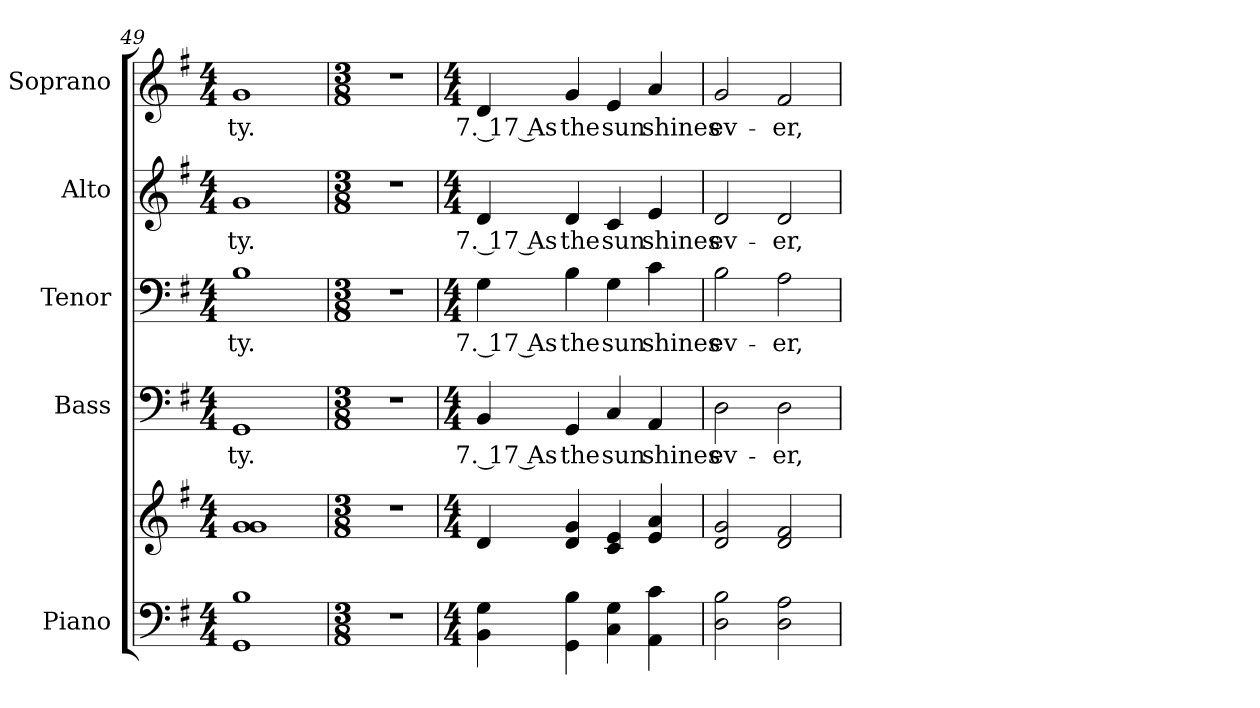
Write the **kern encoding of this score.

**kern	**kern	**kern	**text	**kern	**text	**kern	**text	**kern	**text
*part5	*part5	*part4	*part4	*part3	*part3	*part2	*part2	*part1	*part1
*staff6	*staff5	*staff4	*staff4	*staff3	*staff3	*staff2	*staff2	*staff1	*staff1
*I"Piano	*	*I"Bass	*	*I"Tenor	*	*I"Alto	*	*I"Soprano	*
*I'Pno.	*	*I'B.	*	*I'T.	*	*I'A.	*	*I'S.	*
!!LO:PB:g=z
*clefF4	*clefG2	*clefF4	*	*clefF4	*	*clefG2	*	*clefG2	*
*k[f#]	*k[f#]	*k[f#]	*	*k[f#]	*	*k[f#]	*	*k[f#]	*
*G:	*G:	*G:	*	*G:	*	*G:	*	*G:	*
*M4/4	*M4/4	*M4/4	*	*M4/4	*	*M4/4	*	*M4/4	*
=49	=49	=49	=49	=49	=49	=49	=49	=49	=49
!	!	!	!LO:LY:b:color=#000000	!	!	!	!	!	!
!	!	!	!	!	!LO:LY:b:color=#000000	!	!	!	!
!	!	!	!	!	!	!	!LO:LY:b:color=#000000	!	!
!	!	!	!	!	!	!	!	!	!LO:LY:b:color=#000000
1GGi 1Bi	1gi 1gi	1GGi	-ty.	1Bi	-ty.	1gi	-ty.	1gi	-ty.
=50	=50	=50	=50	=50	=50	=50	=50	=50	=50
*M3/8	*M3/8	*M3/8	*	*M3/8	*	*M3/8	*	*M3/8	*
!LO:N:vis=1	!LO:N:vis=1	!LO:N:vis=1	!	!LO:N:vis=1	!	!LO:N:vis=1	!	!LO:N:vis=1	!
4.r	4.r	4.r	.	4.r	.	4.r	.	4.r	.
=51	=51	=51	=51	=51	=51	=51	=51	=51	=51
*M4/4	*M4/4	*M4/4	*	*M4/4	*	*M4/4	*	*M4/4	*
!	!	!	!LO:LY:b:color=#000000	!	!	!	!	!	!
!	!	!	!	!	!LO:LY:b:color=#000000	!	!	!	!
!	!	!	!	!	!	!	!LO:LY:b:color=#000000	!	!
!	!	!	!	!	!	!	!	!	!LO:LY:b:color=#000000
4BBi\ 4Gi	4di/	4BBi/	7. 17 As	4Gi\	7. 17 As	4di/	7. 17 As	4di/	7. 17 As
!	!	!	!LO:LY:b:color=#000000	!	!	!	!	!	!
!	!	!	!	!	!LO:LY:b:color=#000000	!	!	!	!
!	!	!	!	!	!	!	!LO:LY:b:color=#000000	!	!
!	!	!	!	!	!	!	!	!	!LO:LY:b:color=#000000
4GGi\ 4Bi	4di/ 4gi	4GGi/	the	4Bi\	the	4di/	the	4gi/	the
!	!	!	!LO:LY:b:color=#000000	!	!	!	!	!	!
!	!	!	!	!	!LO:LY:b:color=#000000	!	!	!	!
!	!	!	!	!	!	!	!LO:LY:b:color=#000000	!	!
!	!	!	!	!	!	!	!	!	!LO:LY:b:color=#000000
4Ci\ 4Gi	4ci/ 4ei	4Ci/	sun	4Gi\	sun	4ci/	sun	4ei/	sun
!	!	!	!LO:LY:b:color=#000000	!	!	!	!	!	!
!	!	!	!	!	!LO:LY:b:color=#000000	!	!	!	!
!	!	!	!	!	!	!	!LO:LY:b:color=#000000	!	!
!	!	!	!	!	!	!	!	!	!LO:LY:b:color=#000000
4AAi\ 4ci	4ei/ 4ai	4AAi/	shines	4ci\	shines	4ei/	shines	4ai/	shines
=52	=52	=52	=52	=52	=52	=52	=52	=52	=52
!	!	!	!LO:LY:b:color=#000000	!	!	!	!	!	!
!	!	!	!	!	!LO:LY:b:color=#000000	!	!	!	!
!	!	!	!	!	!	!	!LO:LY:b:color=#000000	!	!
!	!	!	!	!	!	!	!	!	!LO:LY:b:color=#000000
2Di\ 2Bi	2di/ 2gi	2Di\	ev-	2Bi\	ev-	2di/	ev-	2gi/	ev-
!	!	!	!LO:LY:b:color=#000000	!	!	!	!	!	!
!	!	!	!	!	!LO:LY:b:color=#000000	!	!	!	!
!	!	!	!	!	!	!	!LO:LY:b:color=#000000	!	!
!	!	!	!	!	!	!	!	!	!LO:LY:b:color=#000000
2Di\ 2Ai	2di/ 2f#i	2Di\	-er,	2Ai\	-er,	2di/	-er,	2f#i/	-er,
=	=	=	=	=	=	=	=	=	=
*-	*-	*-	*-	*-	*-	*-	*-	*-	*-
